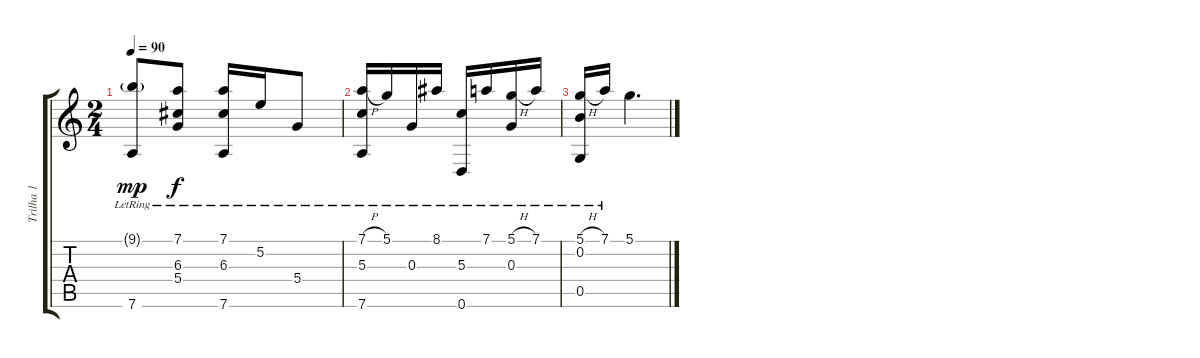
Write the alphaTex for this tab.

\track ("Trilha 1" "Trilha 1") {instrument acousticguitarsteel}
\staff {score tabs}
\tuning (D4 B3 G3 D3 G2 D2) {hide}
\ts (2 4)
\tempo 90
\clef g2
\ks c
(9.1{g} 7.6{lr}).8{dy mp} (7.1{lr} 6.3{lr} 5.4{lr}).8{dy f} (7.1{lr} 6.3{lr} 7.6{lr}).16 5.2{lr}.16 5.4{lr}.8 |
(7.1{h} 5.3{lr} 7.6{lr}).16 5.1{lr}.16 0.3{lr}.16 8.1{lr}.16 (5.3{lr} 0.6{lr}).16 7.1{lr}.16 (5.1{h} 0.3{lr}).16 7.1{lr}.16 |
(5.1{h} 0.2{lr} 0.5{lr}).16 7.1{lr}.16 5.1.4{d}
